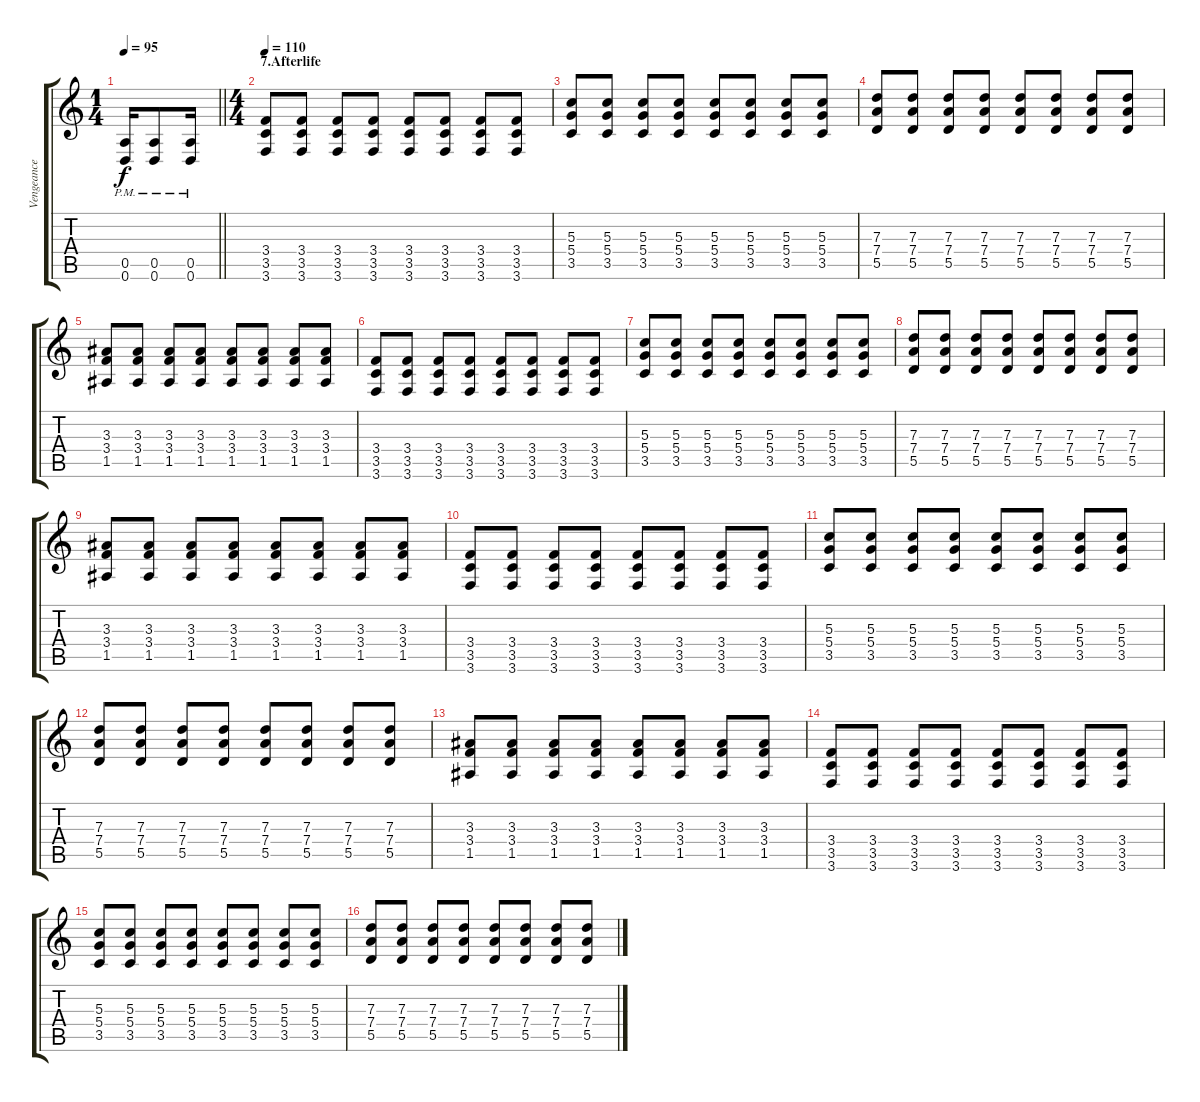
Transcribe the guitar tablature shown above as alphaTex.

\track ("Vengeance" "Vengeance") {instrument distortionguitar}
\staff {score tabs}
\tuning (E4 B3 G3 D3 A2 D2) {hide}
\ts (1 4)
\tempo 95
\clef g2
\barLineRight lightlight
\ks c
(0.5{pm} 0.6{pm}).16{dy f} (0.5{pm} 0.6{pm}).8 (0.5{pm} 0.6{pm}).16 |
\ts (4 4)
\section ("" "7.Afterlife")
\tempo 110
(3.4 3.5 3.6).8 (3.4 3.5 3.6).8 (3.4 3.5 3.6).8 (3.4 3.5 3.6).8 (3.4 3.5 3.6).8 (3.4 3.5 3.6).8 (3.4 3.5 3.6).8 (3.4 3.5 3.6).8 |
(5.3 5.4 3.5).8 (5.3 5.4 3.5).8 (5.3 5.4 3.5).8 (5.3 5.4 3.5).8 (5.3 5.4 3.5).8 (5.3 5.4 3.5).8 (5.3 5.4 3.5).8 (5.3 5.4 3.5).8 |
(7.3 7.4 5.5).8 (7.3 7.4 5.5).8 (7.3 7.4 5.5).8 (7.3 7.4 5.5).8 (7.3 7.4 5.5).8 (7.3 7.4 5.5).8 (7.3 7.4 5.5).8 (7.3 7.4 5.5).8 |
(3.3 3.4 1.5).8 (3.3 3.4 1.5).8 (3.3 3.4 1.5).8 (3.3 3.4 1.5).8 (3.3 3.4 1.5).8 (3.3 3.4 1.5).8 (3.3 3.4 1.5).8 (3.3 3.4 1.5).8 |
(3.4 3.5 3.6).8 (3.4 3.5 3.6).8 (3.4 3.5 3.6).8 (3.4 3.5 3.6).8 (3.4 3.5 3.6).8 (3.4 3.5 3.6).8 (3.4 3.5 3.6).8 (3.4 3.5 3.6).8 |
(5.3 5.4 3.5).8 (5.3 5.4 3.5).8 (5.3 5.4 3.5).8 (5.3 5.4 3.5).8 (5.3 5.4 3.5).8 (5.3 5.4 3.5).8 (5.3 5.4 3.5).8 (5.3 5.4 3.5).8 |
(7.3 7.4 5.5).8 (7.3 7.4 5.5).8 (7.3 7.4 5.5).8 (7.3 7.4 5.5).8 (7.3 7.4 5.5).8 (7.3 7.4 5.5).8 (7.3 7.4 5.5).8 (7.3 7.4 5.5).8 |
(3.3 3.4 1.5).8 (3.3 3.4 1.5).8 (3.3 3.4 1.5).8 (3.3 3.4 1.5).8 (3.3 3.4 1.5).8 (3.3 3.4 1.5).8 (3.3 3.4 1.5).8 (3.3 3.4 1.5).8 |
(3.4 3.5 3.6).8 (3.4 3.5 3.6).8 (3.4 3.5 3.6).8 (3.4 3.5 3.6).8 (3.4 3.5 3.6).8 (3.4 3.5 3.6).8 (3.4 3.5 3.6).8 (3.4 3.5 3.6).8 |
(5.3 5.4 3.5).8 (5.3 5.4 3.5).8 (5.3 5.4 3.5).8 (5.3 5.4 3.5).8 (5.3 5.4 3.5).8 (5.3 5.4 3.5).8 (5.3 5.4 3.5).8 (5.3 5.4 3.5).8 |
(7.3 7.4 5.5).8 (7.3 7.4 5.5).8 (7.3 7.4 5.5).8 (7.3 7.4 5.5).8 (7.3 7.4 5.5).8 (7.3 7.4 5.5).8 (7.3 7.4 5.5).8 (7.3 7.4 5.5).8 |
(3.3 3.4 1.5).8 (3.3 3.4 1.5).8 (3.3 3.4 1.5).8 (3.3 3.4 1.5).8 (3.3 3.4 1.5).8 (3.3 3.4 1.5).8 (3.3 3.4 1.5).8 (3.3 3.4 1.5).8 |
(3.4 3.5 3.6).8 (3.4 3.5 3.6).8 (3.4 3.5 3.6).8 (3.4 3.5 3.6).8 (3.4 3.5 3.6).8 (3.4 3.5 3.6).8 (3.4 3.5 3.6).8 (3.4 3.5 3.6).8 |
(5.3 5.4 3.5).8 (5.3 5.4 3.5).8 (5.3 5.4 3.5).8 (5.3 5.4 3.5).8 (5.3 5.4 3.5).8 (5.3 5.4 3.5).8 (5.3 5.4 3.5).8 (5.3 5.4 3.5).8 |
(7.3 7.4 5.5).8 (7.3 7.4 5.5).8 (7.3 7.4 5.5).8 (7.3 7.4 5.5).8 (7.3 7.4 5.5).8 (7.3 7.4 5.5).8 (7.3 7.4 5.5).8 (7.3 7.4 5.5).8
